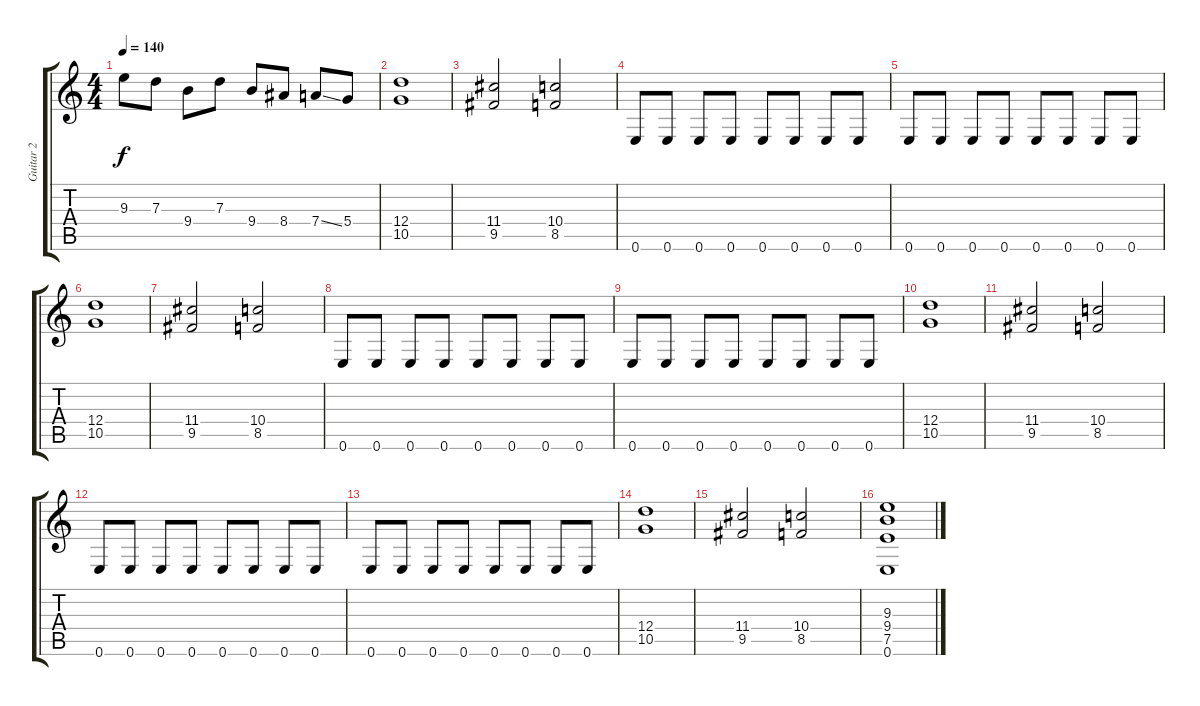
\track ("Guitar 2" "Guitar 2") {instrument overdrivenguitar}
\staff {score tabs}
\tuning (E4 B3 G3 D3 A2 E2) {hide}
\ts (4 4)
\tempo 140
\clef g2
\ks c
9.3.8{dy f} 7.3.8 9.4.8 7.3.8 9.4.8 8.4.8 7.4{ss}.8 5.4.8 |
(12.4 10.5).1 |
(11.4 9.5).2 (10.4 8.5).2 |
0.6.8 0.6.8 0.6.8 0.6.8 0.6.8 0.6.8 0.6.8 0.6.8 |
0.6.8 0.6.8 0.6.8 0.6.8 0.6.8 0.6.8 0.6.8 0.6.8 |
(12.4 10.5).1 |
(11.4 9.5).2 (10.4 8.5).2 |
0.6.8 0.6.8 0.6.8 0.6.8 0.6.8 0.6.8 0.6.8 0.6.8 |
0.6.8 0.6.8 0.6.8 0.6.8 0.6.8 0.6.8 0.6.8 0.6.8 |
(12.4 10.5).1 |
(11.4 9.5).2 (10.4 8.5).2 |
0.6.8 0.6.8 0.6.8 0.6.8 0.6.8 0.6.8 0.6.8 0.6.8 |
0.6.8 0.6.8 0.6.8 0.6.8 0.6.8 0.6.8 0.6.8 0.6.8 |
(12.4 10.5).1 |
(11.4 9.5).2 (10.4 8.5).2 |
(9.3 9.4 7.5 0.6).1
